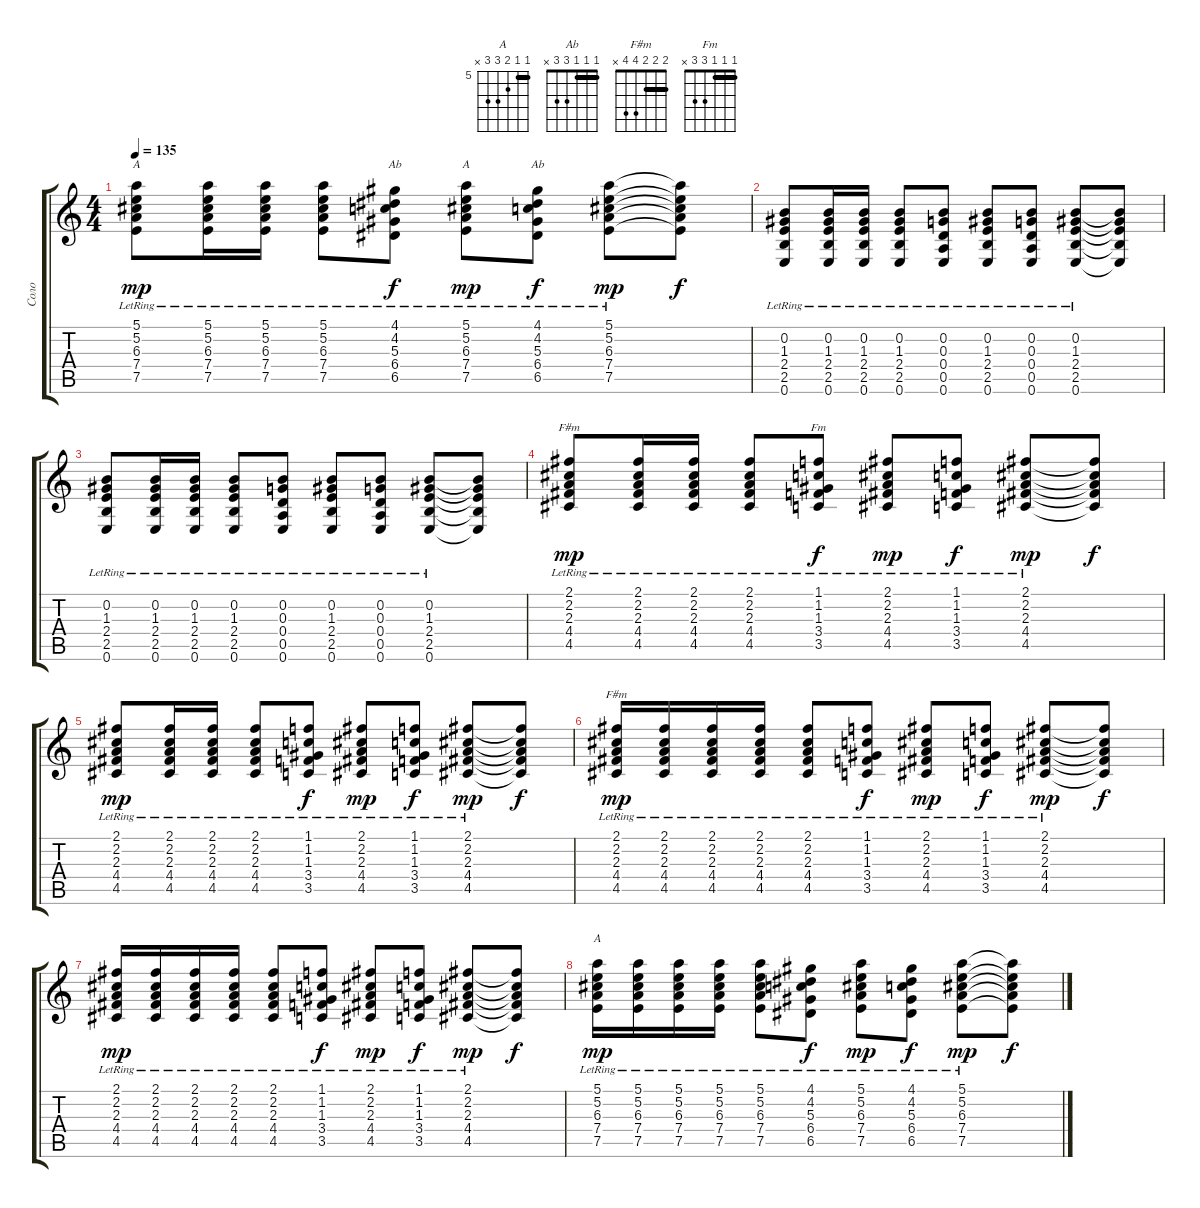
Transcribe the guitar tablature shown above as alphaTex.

\track ("Соло" "Соло") {instrument acousticguitarsteel}
\staff {score tabs}
\tuning (E4 B3 G3 D3 A2 E2) {hide}
\chord ("A" 0 1 2 2 0 x)
\chord ("Ab" x 0 1 1 2 4)
\chord ("A" 2 2 2 4 4 2) {barre 2}
\chord ("Ab" 1 1 1 3 3 x) {barre 1}
\chord ("F#m" 2 2 2 4 4 2) {barre 2}
\chord ("Fm" 1 1 1 3 3 x) {barre 1}
\chord ("F#m" 2 2 2 4 4 x) {barre 2}
\chord ("A" 5 5 6 7 7 x) {firstfret 5 barre 5}
\ts (4 4)
\tempo 135
\clef g2
\ks c
(5.1{lr} 5.2{lr} 6.3{lr} 7.4{lr} 7.5{lr}).8{ch "A" dy mp} (5.1{lr} 5.2{lr} 6.3{lr} 7.4{lr} 7.5{lr}).16 (5.1{lr} 5.2{lr} 6.3{lr} 7.4{lr} 7.5{lr}).16 (5.1{lr} 5.2{lr} 6.3{lr} 7.4{lr} 7.5{lr}).8 (4.1{lr} 4.2{lr} 5.3{lr} 6.4{lr} 6.5{lr}).8{ch "Ab" dy f} (5.1{lr} 5.2{lr} 6.3{lr} 7.4{lr} 7.5{lr}).8{ch "A" dy mp} (4.1{lr} 4.2{lr} 5.3{lr} 6.4{lr} 6.5{lr}).8{ch "Ab" dy f} (5.1{lr} 5.2{lr} 6.3{lr} 7.4{lr} 7.5{lr}).8{dy mp} (5.1{t} 5.2{t} 6.3{t} 7.4{t} 7.5{t}).8{dy f} |
(0.2{lr} 1.3{lr} 2.4{lr} 2.5{lr} 0.6{lr}).8 (0.2{lr} 1.3{lr} 2.4{lr} 2.5{lr} 0.6{lr}).16 (0.2{lr} 1.3{lr} 2.4{lr} 2.5{lr} 0.6{lr}).16 (0.2{lr} 1.3{lr} 2.4{lr} 2.5{lr} 0.6{lr}).8 (0.2{lr} 0.3{lr} 0.4{lr} 0.5{lr} 0.6{lr}).8 (0.2{lr} 1.3{lr} 2.4{lr} 2.5{lr} 0.6{lr}).8 (0.2{lr} 0.3{lr} 0.4{lr} 0.5{lr} 0.6{lr}).8 (0.2{lr} 1.3{lr} 2.4{lr} 2.5{lr} 0.6{lr}).8 (0.2{t} 1.3{t} 2.4{t} 2.5{t} 0.6{t}).8 |
(0.2{lr} 1.3{lr} 2.4{lr} 2.5{lr} 0.6{lr}).8 (0.2{lr} 1.3{lr} 2.4{lr} 2.5{lr} 0.6{lr}).16 (0.2{lr} 1.3{lr} 2.4{lr} 2.5{lr} 0.6{lr}).16 (0.2{lr} 1.3{lr} 2.4{lr} 2.5{lr} 0.6{lr}).8 (0.2{lr} 0.3{lr} 0.4{lr} 0.5{lr} 0.6{lr}).8 (0.2{lr} 1.3{lr} 2.4{lr} 2.5{lr} 0.6{lr}).8 (0.2{lr} 0.3{lr} 0.4{lr} 0.5{lr} 0.6{lr}).8 (0.2{lr} 1.3{lr} 2.4{lr} 2.5{lr} 0.6{lr}).8 (0.2{t} 1.3{t} 2.4{t} 2.5{t} 0.6{t}).8 |
(2.1{lr} 2.2{lr} 2.3{lr} 4.4{lr} 4.5{lr}).8{ch "F#m" dy mp} (2.1{lr} 2.2{lr} 2.3{lr} 4.4{lr} 4.5{lr}).16 (2.1{lr} 2.2{lr} 2.3{lr} 4.4{lr} 4.5{lr}).16 (2.1{lr} 2.2{lr} 2.3{lr} 4.4{lr} 4.5{lr}).8 (1.1{lr} 1.2{lr} 1.3{lr} 3.4{lr} 3.5{lr}).8{ch "Fm" dy f} (2.1{lr} 2.2{lr} 2.3{lr} 4.4{lr} 4.5{lr}).8{dy mp} (1.1{lr} 1.2{lr} 1.3{lr} 3.4{lr} 3.5{lr}).8{dy f} (2.1{lr} 2.2{lr} 2.3{lr} 4.4{lr} 4.5{lr}).8{dy mp} (2.1{t} 2.2{t} 2.3{t} 4.4{t} 4.5{t}).8{dy f} |
(2.1{lr} 2.2{lr} 2.3{lr} 4.4{lr} 4.5{lr}).8{dy mp} (2.1{lr} 2.2{lr} 2.3{lr} 4.4{lr} 4.5{lr}).16 (2.1{lr} 2.2{lr} 2.3{lr} 4.4{lr} 4.5{lr}).16 (2.1{lr} 2.2{lr} 2.3{lr} 4.4{lr} 4.5{lr}).8 (1.1{lr} 1.2{lr} 1.3{lr} 3.4{lr} 3.5{lr}).8{dy f} (2.1{lr} 2.2{lr} 2.3{lr} 4.4{lr} 4.5{lr}).8{dy mp} (1.1{lr} 1.2{lr} 1.3{lr} 3.4{lr} 3.5{lr}).8{dy f} (2.1{lr} 2.2{lr} 2.3{lr} 4.4{lr} 4.5{lr}).8{dy mp} (2.1{t} 2.2{t} 2.3{t} 4.4{t} 4.5{t}).8{dy f} |
(2.1{lr} 2.2{lr} 2.3{lr} 4.4{lr} 4.5{lr}).16{ch "F#m" dy mp} (2.1{lr} 2.2{lr} 2.3{lr} 4.4{lr} 4.5{lr}).16 (2.1{lr} 2.2{lr} 2.3{lr} 4.4{lr} 4.5{lr}).16 (2.1{lr} 2.2{lr} 2.3{lr} 4.4{lr} 4.5{lr}).16 (2.1{lr} 2.2{lr} 2.3{lr} 4.4{lr} 4.5{lr}).8 (1.1{lr} 1.2{lr} 1.3{lr} 3.4{lr} 3.5{lr}).8{dy f} (2.1{lr} 2.2{lr} 2.3{lr} 4.4{lr} 4.5{lr}).8{dy mp} (1.1{lr} 1.2{lr} 1.3{lr} 3.4{lr} 3.5{lr}).8{dy f} (2.1{lr} 2.2{lr} 2.3{lr} 4.4{lr} 4.5{lr}).8{dy mp} (2.1{t} 2.2{t} 2.3{t} 4.4{t} 4.5{t}).8{dy f} |
(2.1{lr} 2.2{lr} 2.3{lr} 4.4{lr} 4.5{lr}).16{dy mp} (2.1{lr} 2.2{lr} 2.3{lr} 4.4{lr} 4.5{lr}).16 (2.1{lr} 2.2{lr} 2.3{lr} 4.4{lr} 4.5{lr}).16 (2.1{lr} 2.2{lr} 2.3{lr} 4.4{lr} 4.5{lr}).16 (2.1{lr} 2.2{lr} 2.3{lr} 4.4{lr} 4.5{lr}).8 (1.1{lr} 1.2{lr} 1.3{lr} 3.4{lr} 3.5{lr}).8{dy f} (2.1{lr} 2.2{lr} 2.3{lr} 4.4{lr} 4.5{lr}).8{dy mp} (1.1{lr} 1.2{lr} 1.3{lr} 3.4{lr} 3.5{lr}).8{dy f} (2.1{lr} 2.2{lr} 2.3{lr} 4.4{lr} 4.5{lr}).8{dy mp} (2.1{t} 2.2{t} 2.3{t} 4.4{t} 4.5{t}).8{dy f} |
(5.1{lr} 5.2{lr} 6.3{lr} 7.4{lr} 7.5{lr}).16{ch "A" dy mp} (5.1{lr} 5.2{lr} 6.3{lr} 7.4{lr} 7.5{lr}).16 (5.1{lr} 5.2{lr} 6.3{lr} 7.4{lr} 7.5{lr}).16 (5.1{lr} 5.2{lr} 6.3{lr} 7.4{lr} 7.5{lr}).16 (5.1{lr} 5.2{lr} 6.3{lr} 7.4{lr} 7.5{lr}).8 (4.1{lr} 4.2{lr} 5.3{lr} 6.4{lr} 6.5{lr}).8{dy f} (5.1{lr} 5.2{lr} 6.3{lr} 7.4{lr} 7.5{lr}).8{dy mp} (4.1{lr} 4.2{lr} 5.3{lr} 6.4{lr} 6.5{lr}).8{dy f} (5.1{lr} 5.2{lr} 6.3{lr} 7.4{lr} 7.5{lr}).8{dy mp} (5.1{t} 5.2{t} 6.3{t} 7.4{t} 7.5{t}).8{dy f}
